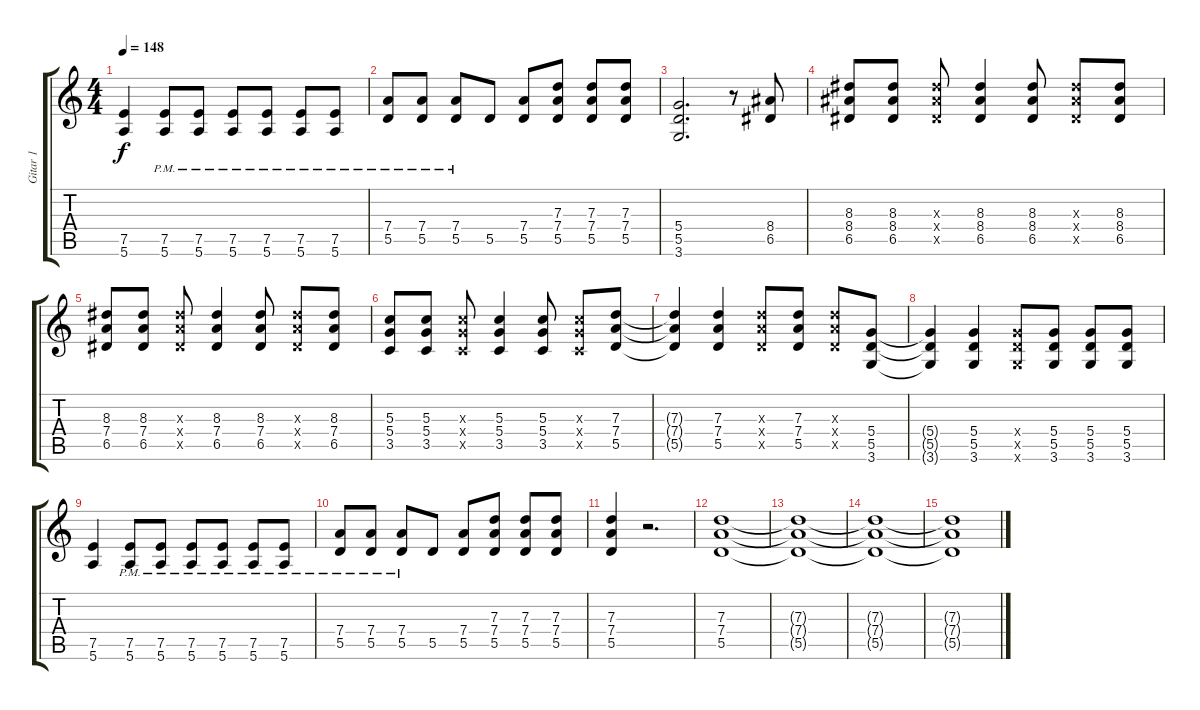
\track ("Gitar 1" "Gitar 1") {instrument distortionguitar}
\staff {score tabs}
\tuning (E4 B3 G3 D3 A2 E2) {hide}
\ts (4 4)
\tempo 148
\clef g2
\ks c
(7.5 5.6).4{dy f} (7.5{pm} 5.6{pm}).8 (7.5{pm} 5.6{pm}).8 (7.5{pm} 5.6{pm}).8 (7.5{pm} 5.6{pm}).8 (7.5{pm} 5.6{pm}).8 (7.5{pm} 5.6{pm}).8 |
(7.4{pm} 5.5{pm}).8 (7.4{pm} 5.5{pm}).8 (7.4{pm} 5.5{pm}).8 5.5.8 (7.4 5.5).8 (7.3 7.4 5.5).8 (7.3 7.4 5.5).8 (7.3 7.4 5.5).8 |
(5.4 5.5 3.6).2{d} r.8 (8.4 6.5).8 |
(8.3 8.4 6.5).8 (8.3 8.4 6.5).8 (8.3{x} 8.4{x} 6.5{x}).8 (8.3 8.4 6.5).4 (8.3 8.4 6.5).8 (8.3{x} 8.4{x} 6.5{x}).8 (8.3 8.4 6.5).8 |
(8.3 7.4 6.5).8 (8.3 7.4 6.5).8 (8.3{x} 7.4{x} 6.5{x}).8 (8.3 7.4 6.5).4 (8.3 7.4 6.5).8 (8.3{x} 7.4{x} 6.5{x}).8 (8.3 7.4 6.5).8 |
(5.3 5.4 3.5).8 (5.3 5.4 3.5).8 (5.3{x} 5.4{x} 3.5{x}).8 (5.3 5.4 3.5).4 (5.3 5.4 3.5).8 (5.3{x} 5.4{x} 3.5{x}).8 (7.3 7.4 5.5).8 |
(7.3{t} 7.4{t} 5.5{t}).4 (7.3 7.4 5.5).4 (7.3{x} 7.4{x} 5.5{x}).8 (7.3 7.4 5.5).8 (7.3{x} 7.4{x} 5.5{x}).8 (5.4 5.5 3.6).8 |
(5.4{t} 5.5{t} 3.6{t}).4 (5.4 5.5 3.6).4 (5.4{x} 5.5{x} 3.6{x}).8 (5.4 5.5 3.6).8 (5.4 5.5 3.6).8 (5.4 5.5 3.6).8 |
(7.5 5.6).4 (7.5{pm} 5.6{pm}).8 (7.5{pm} 5.6{pm}).8 (7.5{pm} 5.6{pm}).8 (7.5{pm} 5.6{pm}).8 (7.5{pm} 5.6{pm}).8 (7.5{pm} 5.6{pm}).8 |
(7.4{pm} 5.5{pm}).8 (7.4{pm} 5.5{pm}).8 (7.4{pm} 5.5{pm}).8 5.5.8 (7.4 5.5).8 (7.3 7.4 5.5).8 (7.3 7.4 5.5).8 (7.3 7.4 5.5).8 |
(7.3 7.4 5.5).4 r.2{d} |
(7.3 7.4 5.5).1 |
(7.3{t} 7.4{t} 5.5{t}).1 |
(7.3{t} 7.4{t} 5.5{t}).1 |
(7.3{t} 7.4{t} 5.5{t}).1
